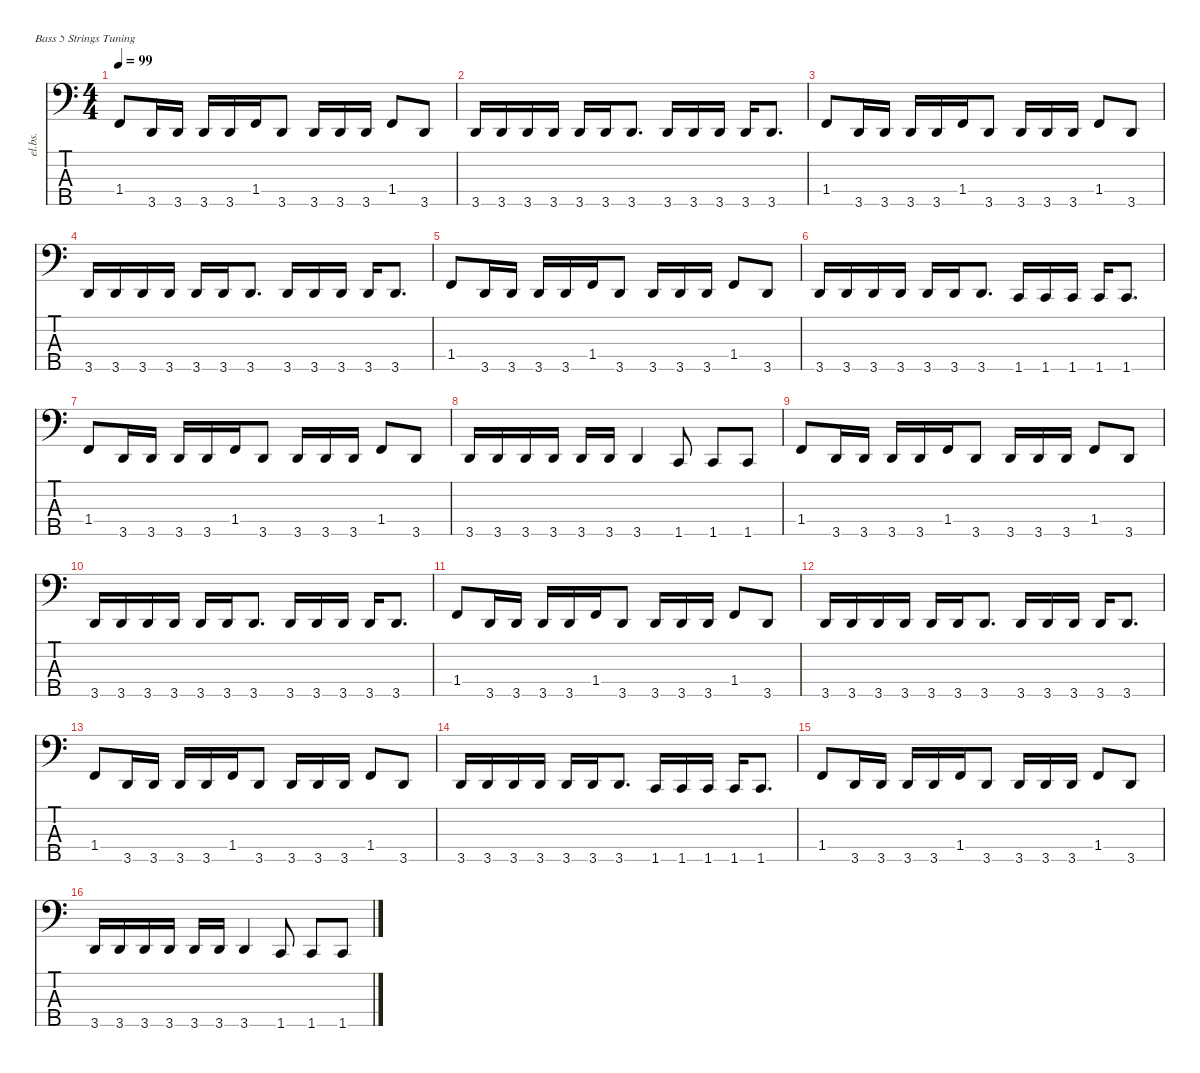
\defaultSystemsLayout 4
\hideDynamics
\bracketExtendMode nobrackets
\otherSystemsTrackNameOrientation horizontal
\track ("bass" "el.bs.") {instrument electricbassfinger}
\staff {score tabs}
\tuning (G2 D2 A1 E1 B0)
\ts (4 4)
\tempo 99
\clef f4
\ks c
1.4.8{dy f} 3.5.16 3.5.16 3.5.16 3.5.16 1.4.16 3.5.8 3.5.16 3.5.16 3.5.16 1.4.8 3.5.8 |
3.5.16 3.5.16 3.5.16 3.5.16 3.5.16 3.5.16 3.5.8{d} 3.5.16 3.5.16 3.5.16 3.5.16 3.5.8{d} |
1.4.8 3.5.16 3.5.16 3.5.16 3.5.16 1.4.16 3.5.8 3.5.16 3.5.16 3.5.16 1.4.8 3.5.8 |
3.5.16 3.5.16 3.5.16 3.5.16 3.5.16 3.5.16 3.5.8{d} 3.5.16 3.5.16 3.5.16 3.5.16 3.5.8{d} |
1.4.8 3.5.16 3.5.16 3.5.16 3.5.16 1.4.16 3.5.8 3.5.16 3.5.16 3.5.16 1.4.8 3.5.8 |
3.5.16 3.5.16 3.5.16 3.5.16 3.5.16 3.5.16 3.5.8{d} 1.5.16 1.5.16 1.5.16 1.5.16 1.5.8{d} |
1.4.8 3.5.16 3.5.16 3.5.16 3.5.16 1.4.16 3.5.8 3.5.16 3.5.16 3.5.16 1.4.8 3.5.8 |
3.5.16 3.5.16 3.5.16 3.5.16 3.5.16 3.5.16 3.5.4 1.5.8 1.5.8 1.5.8 |
1.4.8 3.5.16 3.5.16 3.5.16 3.5.16 1.4.16 3.5.8 3.5.16 3.5.16 3.5.16 1.4.8 3.5.8 |
3.5.16 3.5.16 3.5.16 3.5.16 3.5.16 3.5.16 3.5.8{d} 3.5.16 3.5.16 3.5.16 3.5.16 3.5.8{d} |
1.4.8 3.5.16 3.5.16 3.5.16 3.5.16 1.4.16 3.5.8 3.5.16 3.5.16 3.5.16 1.4.8 3.5.8 |
3.5.16 3.5.16 3.5.16 3.5.16 3.5.16 3.5.16 3.5.8{d} 3.5.16 3.5.16 3.5.16 3.5.16 3.5.8{d} |
1.4.8 3.5.16 3.5.16 3.5.16 3.5.16 1.4.16 3.5.8 3.5.16 3.5.16 3.5.16 1.4.8 3.5.8 |
3.5.16 3.5.16 3.5.16 3.5.16 3.5.16 3.5.16 3.5.8{d} 1.5.16 1.5.16 1.5.16 1.5.16 1.5.8{d} |
1.4.8 3.5.16 3.5.16 3.5.16 3.5.16 1.4.16 3.5.8 3.5.16 3.5.16 3.5.16 1.4.8 3.5.8 |
3.5.16 3.5.16 3.5.16 3.5.16 3.5.16 3.5.16 3.5.4 1.5.8 1.5.8 1.5.8
